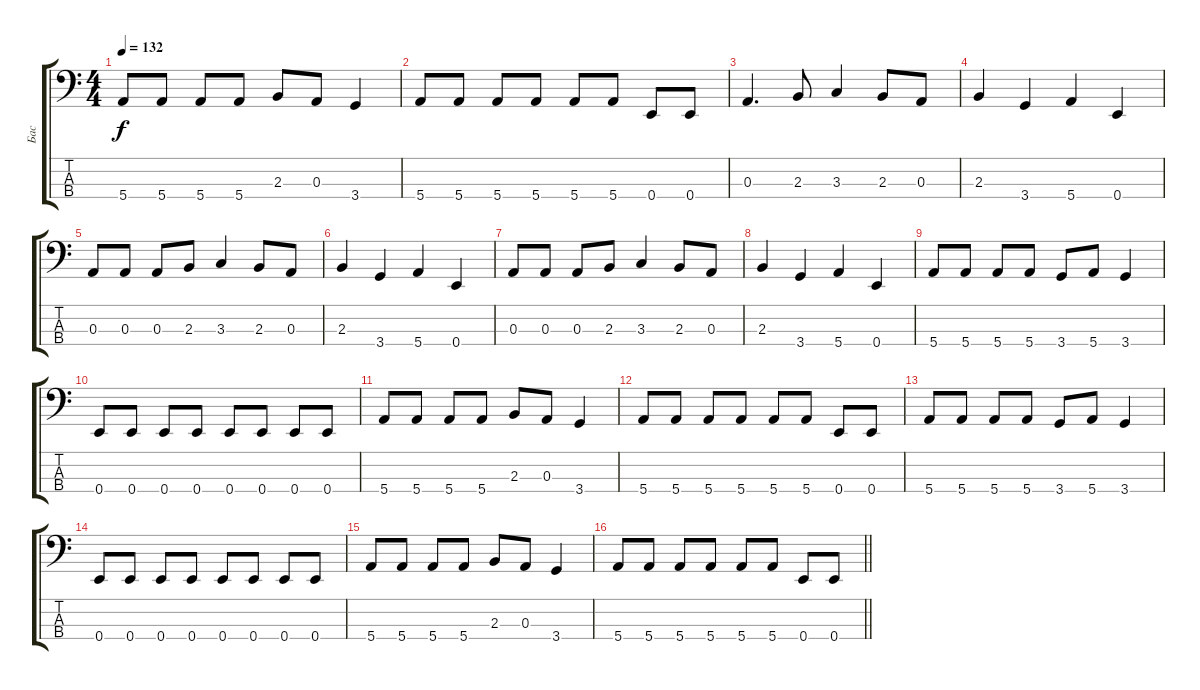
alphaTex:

\track ("Бас" "Бас") {instrument electricbassfinger}
\staff {score tabs}
\tuning (G2 D2 A1 E1) {hide}
\ts (4 4)
\tempo 132
\clef f4
\ks c
5.4.8{dy f} 5.4.8 5.4.8 5.4.8 2.3.8 0.3.8 3.4.4 |
5.4.8 5.4.8 5.4.8 5.4.8 5.4.8 5.4.8 0.4.8 0.4.8 |
0.3.4{d} 2.3.8 3.3.4 2.3.8 0.3.8 |
2.3.4 3.4.4 5.4.4 0.4.4 |
0.3.8 0.3.8 0.3.8 2.3.8 3.3.4 2.3.8 0.3.8 |
2.3.4 3.4.4 5.4.4 0.4.4 |
0.3.8 0.3.8 0.3.8 2.3.8 3.3.4 2.3.8 0.3.8 |
2.3.4 3.4.4 5.4.4 0.4.4 |
5.4.8 5.4.8 5.4.8 5.4.8 3.4.8 5.4.8 3.4.4 |
0.4.8 0.4.8 0.4.8 0.4.8 0.4.8 0.4.8 0.4.8 0.4.8 |
5.4.8 5.4.8 5.4.8 5.4.8 2.3.8 0.3.8 3.4.4 |
5.4.8 5.4.8 5.4.8 5.4.8 5.4.8 5.4.8 0.4.8 0.4.8 |
5.4.8 5.4.8 5.4.8 5.4.8 3.4.8 5.4.8 3.4.4 |
0.4.8 0.4.8 0.4.8 0.4.8 0.4.8 0.4.8 0.4.8 0.4.8 |
5.4.8 5.4.8 5.4.8 5.4.8 2.3.8 0.3.8 3.4.4 |
\barLineRight lightlight
5.4.8 5.4.8 5.4.8 5.4.8 5.4.8 5.4.8 0.4.8 0.4.8
